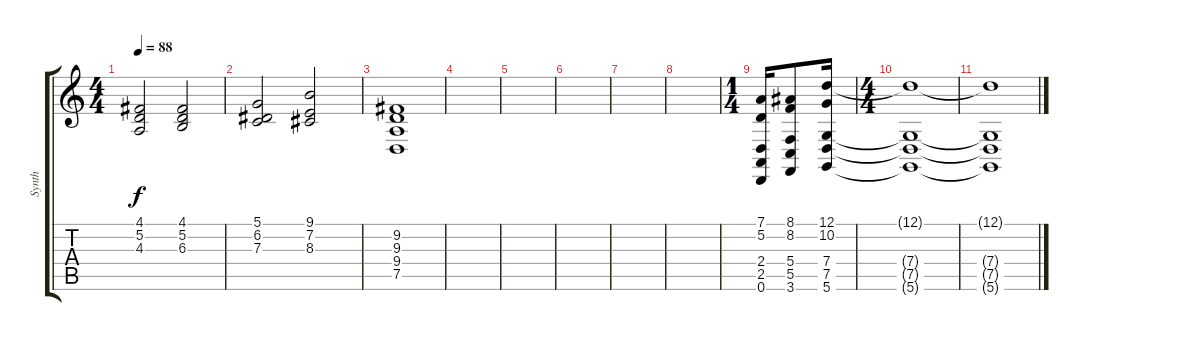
\track ("Synth" "Synth") {instrument stringensemble1}
\staff {score tabs}
\tuning (D4 A3 F3 C3 G2 D2) {hide}
\ts (4 4)
\tempo 88
\clef g2
\ks c
(4.1 5.2 4.3).2{dy f} (4.1 5.2 6.3).2 |
(5.1 6.2 7.3).2 (9.1 7.2 8.3).2 |
(9.2 9.3 9.4 7.5).1 |
|
|
|
|
|
\ts (1 4)
(7.1 5.2 2.4 2.5 0.6).16 (8.1 8.2 5.4 5.5 3.6).8 (12.1 10.2 7.4 7.5 5.6).16 |
\ts (4 4)
(12.1{t} 7.4{t} 7.5{t} 5.6{t}).1 |
(12.1{t} 7.4{t} 7.5{t} 5.6{t}).1
